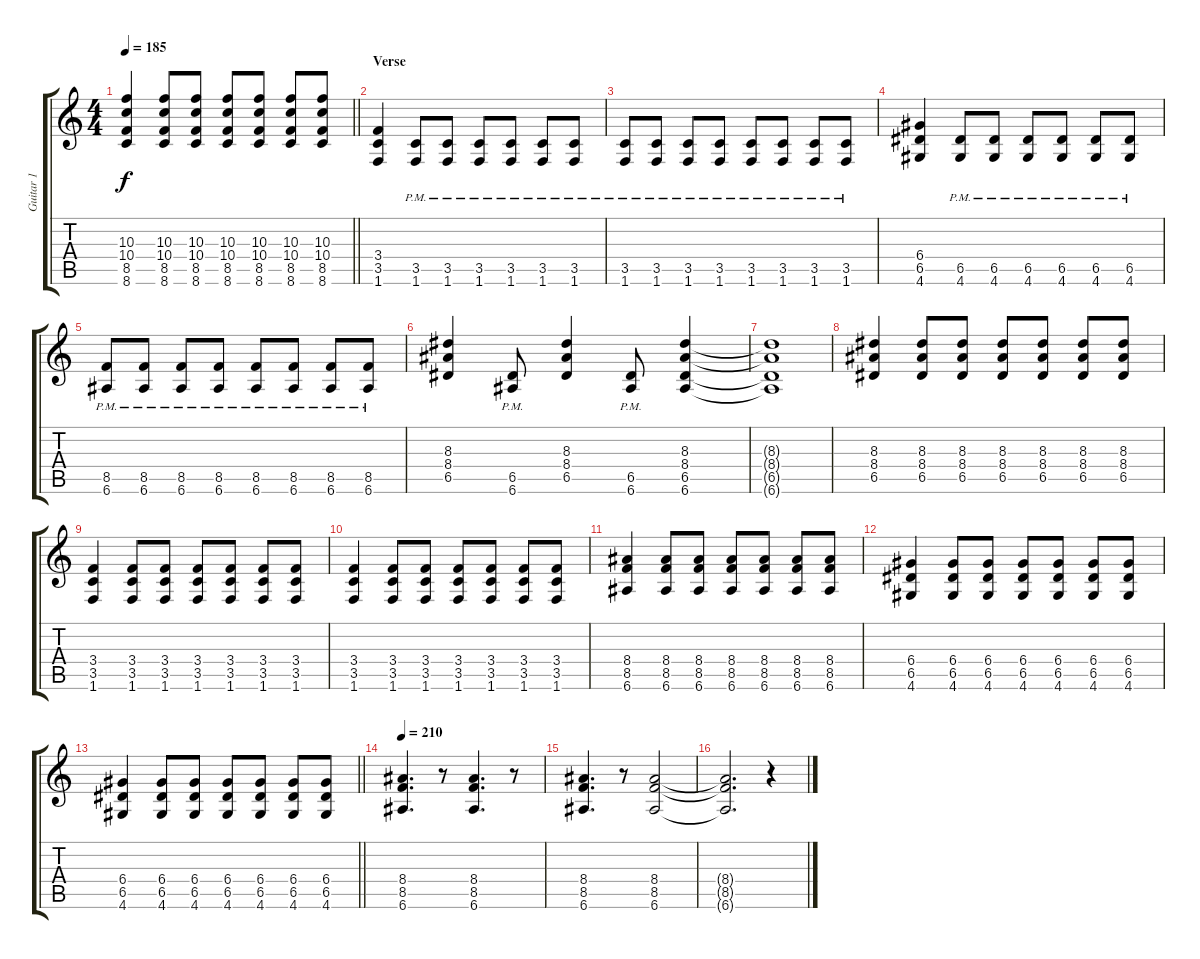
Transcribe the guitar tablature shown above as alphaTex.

\track ("Guitar 1" "Guitar 1") {instrument overdrivenguitar}
\staff {score tabs}
\tuning (E4 B3 G3 D3 A2 E2) {hide}
\ts (4 4)
\tempo 185
\clef g2
\barLineRight lightlight
\ks c
(10.3 10.4 8.5 8.6).4{dy f} (10.3 10.4 8.5 8.6).8 (10.3 10.4 8.5 8.6).8 (10.3 10.4 8.5 8.6).8 (10.3 10.4 8.5 8.6).8 (10.3 10.4 8.5 8.6).8 (10.3 10.4 8.5 8.6).8 |
\section ("" "Verse")
(3.4 3.5 1.6).4 (3.5{pm} 1.6{pm}).8 (3.5{pm} 1.6{pm}).8 (3.5{pm} 1.6{pm}).8 (3.5{pm} 1.6{pm}).8 (3.5{pm} 1.6{pm}).8 (3.5{pm} 1.6{pm}).8 |
(3.5{pm} 1.6{pm}).8 (3.5{pm} 1.6{pm}).8 (3.5{pm} 1.6{pm}).8 (3.5{pm} 1.6{pm}).8 (3.5{pm} 1.6{pm}).8 (3.5{pm} 1.6{pm}).8 (3.5{pm} 1.6{pm}).8 (3.5{pm} 1.6{pm}).8 |
(6.4 6.5 4.6).4 (6.5{pm} 4.6{pm}).8 (6.5{pm} 4.6{pm}).8 (6.5{pm} 4.6{pm}).8 (6.5{pm} 4.6{pm}).8 (6.5{pm} 4.6{pm}).8 (6.5{pm} 4.6{pm}).8 |
(8.5{pm} 6.6{pm}).8 (8.5{pm} 6.6{pm}).8 (8.5{pm} 6.6{pm}).8 (8.5{pm} 6.6{pm}).8 (8.5{pm} 6.6{pm}).8 (8.5{pm} 6.6{pm}).8 (8.5{pm} 6.6{pm}).8 (8.5{pm} 6.6{pm}).8 |
(8.3 8.4 6.5).4 (6.5{pm} 6.6).8 (8.3 8.4 6.5).4 (6.5{pm} 6.6).8 (8.3 8.4 6.5 6.6).4 |
(8.3{t} 8.4{t} 6.5{t} 6.6{t}).1 |
(8.3 8.4 6.5).4 (8.3 8.4 6.5).8 (8.3 8.4 6.5).8 (8.3 8.4 6.5).8 (8.3 8.4 6.5).8 (8.3 8.4 6.5).8 (8.3 8.4 6.5).8 |
(3.4 3.5 1.6).4 (3.4 3.5 1.6).8 (3.4 3.5 1.6).8 (3.4 3.5 1.6).8 (3.4 3.5 1.6).8 (3.4 3.5 1.6).8 (3.4 3.5 1.6).8 |
(3.4 3.5 1.6).4 (3.4 3.5 1.6).8 (3.4 3.5 1.6).8 (3.4 3.5 1.6).8 (3.4 3.5 1.6).8 (3.4 3.5 1.6).8 (3.4 3.5 1.6).8 |
(8.4 8.5 6.6).4 (8.4 8.5 6.6).8 (8.4 8.5 6.6).8 (8.4 8.5 6.6).8 (8.4 8.5 6.6).8 (8.4 8.5 6.6).8 (8.4 8.5 6.6).8 |
(6.4 6.5 4.6).4 (6.4 6.5 4.6).8 (6.4 6.5 4.6).8 (6.4 6.5 4.6).8 (6.4 6.5 4.6).8 (6.4 6.5 4.6).8 (6.4 6.5 4.6).8 |
\barLineRight lightlight
(6.4 6.5 4.6).4 (6.4 6.5 4.6).8 (6.4 6.5 4.6).8 (6.4 6.5 4.6).8 (6.4 6.5 4.6).8 (6.4 6.5 4.6).8 (6.4 6.5 4.6).8 |
\tempo 210
(8.4 8.5 6.6).4{d} r.8 (8.4 8.5 6.6).4{d} r.8 |
(8.4 8.5 6.6).4{d} r.8 (8.4 8.5 6.6).2 |
(8.4{t} 8.5{t} 6.6{t}).2{d} r.4
